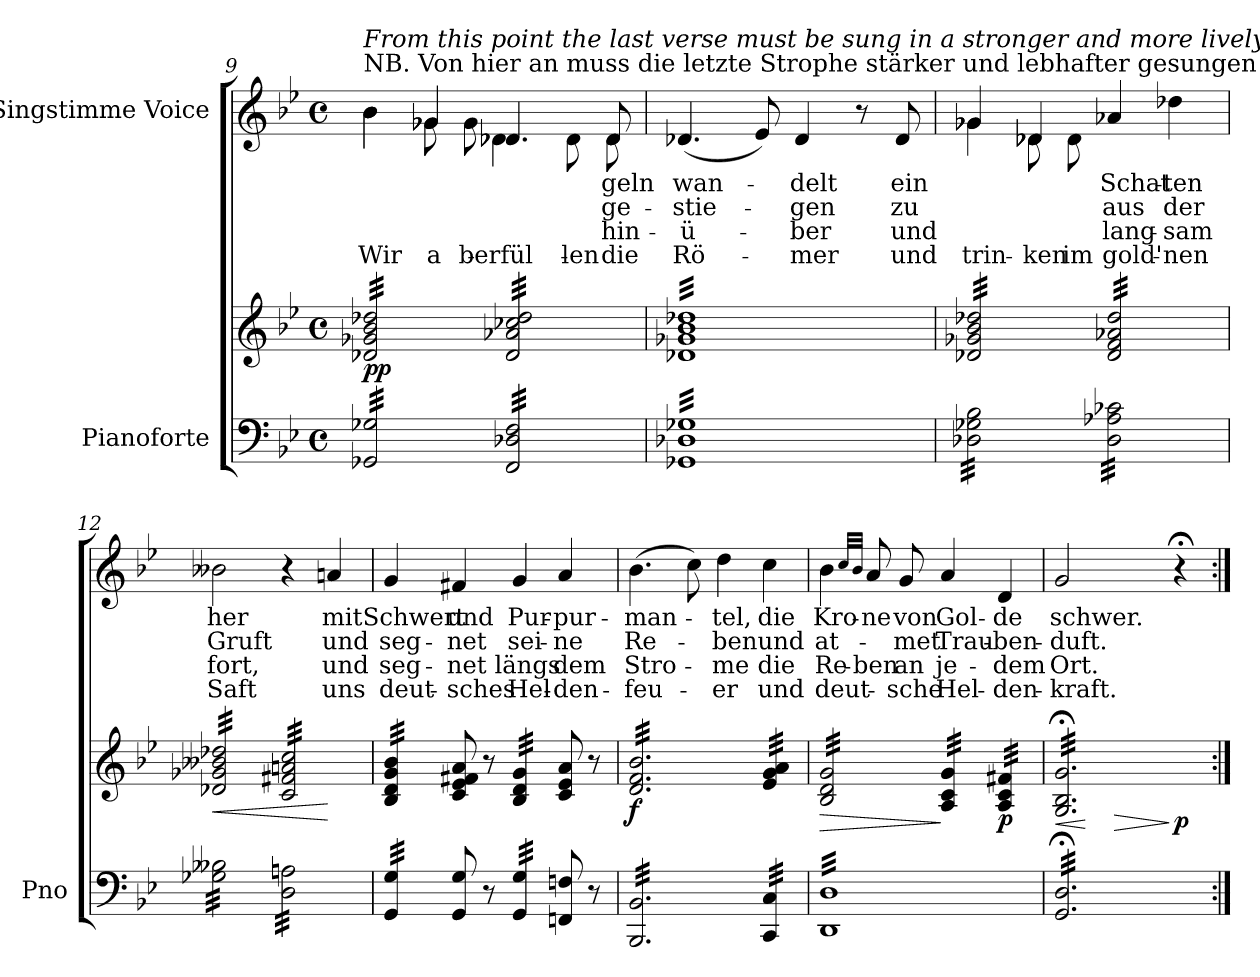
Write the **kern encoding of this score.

**kern	**kern	**dynam	**kern	**text	**text	**text	**text
*part2	*part2	*part2	*part1	*part1	*part1	*part1	*part1
*staff3	*staff2	*staff2/3	*staff1	*staff1	*staff1	*staff1	*staff1
*I"Pianoforte	*	*	*I"Singstimme Voice	*	*	*	*
*I'Pno	*	*	*	*	*	*	*
*clefF4	*clefG2	*	*clefG2	*	*	*	*
*k[b-e-]	*k[b-e-]	*	*k[b-e-]	*	*	*	*
*M4/4	*M4/4	*	*M4/4	*	*	*	*
*met(c)	*met(c)	*	*met(c)	*	*	*	*
=9	=9	=9	=9	=9	=9	=9	=9
*	*	*	*^	*	*	*	*
!	!	!	!LO:TX:a:t=NB. Von hier an muss die letzte Strophe stärker und lebhafter gesungen werden.	!	!	!	!	!
!	!	!	!LO:TX:a:i:t=From this point the last verse must be sung in a stronger and more lively way.	!	!	!	!	!
!	!	!LO:DY:b	!	!	!	!	!	!
*tremolo	*	*	*	*	*	*	*	*
*	*tremolo	*	*	*	*	*	*	*
32GG-X/ 32G-X/LLL	32d-X/ 32g-X/ 32b-/ 32dd-X/LLL	pp	4b-\	4b-	.	.	.	Wir
32GG-X/ 32G-X/	32d-X/ 32g-X/ 32b-/ 32dd-X/	.	.	.	.	.	.	.
32GG-X/ 32G-X/	32d-X/ 32g-X/ 32b-/ 32dd-X/	.	.	.	.	.	.	.
32GG-X/ 32G-X/	32d-X/ 32g-X/ 32b-/ 32dd-X/	.	.	.	.	.	.	.
32GG-X/ 32G-X/	32d-X/ 32g-X/ 32b-/ 32dd-X/	.	.	.	.	.	.	.
32GG-X/ 32G-X/	32d-X/ 32g-X/ 32b-/ 32dd-X/	.	.	.	.	.	.	.
32GG-X/ 32G-X/	32d-X/ 32g-X/ 32b-/ 32dd-X/	.	.	.	.	.	.	.
32GG-X/ 32G-X/	32d-X/ 32g-X/ 32b-/ 32dd-X/	.	.	.	.	.	.	.
32GG-X/ 32G-X/	32d-X/ 32g-X/ 32b-/ 32dd-X/	.	4g-X/	8g-\	.	.	.	a-
32GG-X/ 32G-X/	32d-X/ 32g-X/ 32b-/ 32dd-X/	.	.	.	.	.	.	.
32GG-X/ 32G-X/	32d-X/ 32g-X/ 32b-/ 32dd-X/	.	.	.	.	.	.	.
32GG-X/ 32G-X/	32d-X/ 32g-X/ 32b-/ 32dd-X/	.	.	.	.	.	.	.
32GG-X/ 32G-X/	32d-X/ 32g-X/ 32b-/ 32dd-X/	.	.	8g-\	.	.	.	-ber
32GG-X/ 32G-X/	32d-X/ 32g-X/ 32b-/ 32dd-X/	.	.	.	.	.	.	.
32GG-X/ 32G-X/	32d-X/ 32g-X/ 32b-/ 32dd-X/	.	.	.	.	.	.	.
32GG-X/ 32G-X/JJJ	32d-X/ 32g-X/ 32b-/ 32dd-X/JJJ	.	.	.	.	.	.	.
32FF/ 32D-X/ 32F/LLL	32d-/ 32a-X/ 32cc-X/ 32dd-/LLL	.	4.d-X/	4d-\	.	.	.	fül-
32FF/ 32D-X/ 32F/	32d-/ 32a-X/ 32cc-X/ 32dd-/	.	.	.	.	.	.	.
32FF/ 32D-X/ 32F/	32d-/ 32a-X/ 32cc-X/ 32dd-/	.	.	.	.	.	.	.
32FF/ 32D-X/ 32F/	32d-/ 32a-X/ 32cc-X/ 32dd-/	.	.	.	.	.	.	.
32FF/ 32D-X/ 32F/	32d-/ 32a-X/ 32cc-X/ 32dd-/	.	.	.	.	.	.	.
32FF/ 32D-X/ 32F/	32d-/ 32a-X/ 32cc-X/ 32dd-/	.	.	.	.	.	.	.
32FF/ 32D-X/ 32F/	32d-/ 32a-X/ 32cc-X/ 32dd-/	.	.	.	.	.	.	.
32FF/ 32D-X/ 32F/	32d-/ 32a-X/ 32cc-X/ 32dd-/	.	.	.	.	.	.	.
32FF/ 32D-X/ 32F/	32d-/ 32a-X/ 32cc-X/ 32dd-/	.	.	8d-\	.	.	.	-len
32FF/ 32D-X/ 32F/	32d-/ 32a-X/ 32cc-X/ 32dd-/	.	.	.	.	.	.	.
32FF/ 32D-X/ 32F/	32d-/ 32a-X/ 32cc-X/ 32dd-/	.	.	.	.	.	.	.
32FF/ 32D-X/ 32F/	32d-/ 32a-X/ 32cc-X/ 32dd-/	.	.	.	.	.	.	.
32FF/ 32D-X/ 32F/	32d-/ 32a-X/ 32cc-X/ 32dd-/	.	8d-/	8d-\	-geln	ge-	hin-	die
32FF/ 32D-X/ 32F/	32d-/ 32a-X/ 32cc-X/ 32dd-/	.	.	.	.	.	.	.
32FF/ 32D-X/ 32F/	32d-/ 32a-X/ 32cc-X/ 32dd-/	.	.	.	.	.	.	.
32FF/ 32D-X/ 32F/JJJ	32d-/ 32a-X/ 32cc-X/ 32dd-/JJJ	.	.	.	.	.	.	.
*	*	*	*v	*v	*	*	*	*
=10	=10	=10	=10	=10	=10	=10	=10
32GG-X 32D-X 32G-XLLL	32d-X 32g-X 32b- 32dd-XLLL	.	(4.d-X/	wan-	-stie-	-ü-	Rö-
32GG-X 32D-X 32G-X	32d-X 32g-X 32b- 32dd-X	.	.	.	.	.	.
32GG-X 32D-X 32G-X	32d-X 32g-X 32b- 32dd-X	.	.	.	.	.	.
32GG-X 32D-X 32G-X	32d-X 32g-X 32b- 32dd-X	.	.	.	.	.	.
32GG-X 32D-X 32G-X	32d-X 32g-X 32b- 32dd-X	.	.	.	.	.	.
32GG-X 32D-X 32G-X	32d-X 32g-X 32b- 32dd-X	.	.	.	.	.	.
32GG-X 32D-X 32G-X	32d-X 32g-X 32b- 32dd-X	.	.	.	.	.	.
32GG-X 32D-X 32G-X	32d-X 32g-X 32b- 32dd-X	.	.	.	.	.	.
32GG-X 32D-X 32G-X	32d-X 32g-X 32b- 32dd-X	.	.	.	.	.	.
32GG-X 32D-X 32G-X	32d-X 32g-X 32b- 32dd-X	.	.	.	.	.	.
32GG-X 32D-X 32G-X	32d-X 32g-X 32b- 32dd-X	.	.	.	.	.	.
32GG-X 32D-X 32G-X	32d-X 32g-X 32b- 32dd-X	.	.	.	.	.	.
32GG-X 32D-X 32G-X	32d-X 32g-X 32b- 32dd-X	.	8e-/)	.	.	.	.
32GG-X 32D-X 32G-X	32d-X 32g-X 32b- 32dd-X	.	.	.	.	.	.
32GG-X 32D-X 32G-X	32d-X 32g-X 32b- 32dd-X	.	.	.	.	.	.
32GG-X 32D-X 32G-X	32d-X 32g-X 32b- 32dd-X	.	.	.	.	.	.
32GG-X 32D-X 32G-X	32d-X 32g-X 32b- 32dd-X	.	4d-/	-delt	-gen	-ber	-mer
32GG-X 32D-X 32G-X	32d-X 32g-X 32b- 32dd-X	.	.	.	.	.	.
32GG-X 32D-X 32G-X	32d-X 32g-X 32b- 32dd-X	.	.	.	.	.	.
32GG-X 32D-X 32G-X	32d-X 32g-X 32b- 32dd-X	.	.	.	.	.	.
32GG-X 32D-X 32G-X	32d-X 32g-X 32b- 32dd-X	.	.	.	.	.	.
32GG-X 32D-X 32G-X	32d-X 32g-X 32b- 32dd-X	.	.	.	.	.	.
32GG-X 32D-X 32G-X	32d-X 32g-X 32b- 32dd-X	.	.	.	.	.	.
32GG-X 32D-X 32G-X	32d-X 32g-X 32b- 32dd-X	.	.	.	.	.	.
32GG-X 32D-X 32G-X	32d-X 32g-X 32b- 32dd-X	.	8r	.	.	.	.
32GG-X 32D-X 32G-X	32d-X 32g-X 32b- 32dd-X	.	.	.	.	.	.
32GG-X 32D-X 32G-X	32d-X 32g-X 32b- 32dd-X	.	.	.	.	.	.
32GG-X 32D-X 32G-X	32d-X 32g-X 32b- 32dd-X	.	.	.	.	.	.
32GG-X 32D-X 32G-X	32d-X 32g-X 32b- 32dd-X	.	8d-/	ein	zu	und	und
32GG-X 32D-X 32G-X	32d-X 32g-X 32b- 32dd-X	.	.	.	.	.	.
32GG-X 32D-X 32G-X	32d-X 32g-X 32b- 32dd-X	.	.	.	.	.	.
32GG-X 32D-X 32G-XJJJ	32d-X 32g-X 32b- 32dd-XJJJ	.	.	.	.	.	.
=11	=11	=11	=11	=11	=11	=11	=11
*	*	*	*^	*	*	*	*
32D-X\ 32G-X\ 32B-\LLL	32d-X/ 32g-X/ 32b-/ 32dd-X/LLL	.	4g-X/	4g-	.	.	.	trin-
32D-X\ 32G-X\ 32B-\	32d-X/ 32g-X/ 32b-/ 32dd-X/	.	.	.	.	.	.	.
32D-X\ 32G-X\ 32B-\	32d-X/ 32g-X/ 32b-/ 32dd-X/	.	.	.	.	.	.	.
32D-X\ 32G-X\ 32B-\	32d-X/ 32g-X/ 32b-/ 32dd-X/	.	.	.	.	.	.	.
32D-X\ 32G-X\ 32B-\	32d-X/ 32g-X/ 32b-/ 32dd-X/	.	.	.	.	.	.	.
32D-X\ 32G-X\ 32B-\	32d-X/ 32g-X/ 32b-/ 32dd-X/	.	.	.	.	.	.	.
32D-X\ 32G-X\ 32B-\	32d-X/ 32g-X/ 32b-/ 32dd-X/	.	.	.	.	.	.	.
32D-X\ 32G-X\ 32B-\	32d-X/ 32g-X/ 32b-/ 32dd-X/	.	.	.	.	.	.	.
32D-X\ 32G-X\ 32B-\	32d-X/ 32g-X/ 32b-/ 32dd-X/	.	4d-X/	8d-\	.	.	.	-ken
32D-X\ 32G-X\ 32B-\	32d-X/ 32g-X/ 32b-/ 32dd-X/	.	.	.	.	.	.	.
32D-X\ 32G-X\ 32B-\	32d-X/ 32g-X/ 32b-/ 32dd-X/	.	.	.	.	.	.	.
32D-X\ 32G-X\ 32B-\	32d-X/ 32g-X/ 32b-/ 32dd-X/	.	.	.	.	.	.	.
32D-X\ 32G-X\ 32B-\	32d-X/ 32g-X/ 32b-/ 32dd-X/	.	.	8d-\	.	.	.	im
32D-X\ 32G-X\ 32B-\	32d-X/ 32g-X/ 32b-/ 32dd-X/	.	.	.	.	.	.	.
32D-X\ 32G-X\ 32B-\	32d-X/ 32g-X/ 32b-/ 32dd-X/	.	.	.	.	.	.	.
32D-X\ 32G-X\ 32B-\JJJ	32d-X/ 32g-X/ 32b-/ 32dd-X/JJJ	.	.	.	.	.	.	.
32D-\ 32A-X\ 32c-X\LLL	32d-/ 32f/ 32a-X/ 32dd-/LLL	.	4a-X/	2ryy	Schat-	aus	lang-	gold'-
32D-\ 32A-X\ 32c-X\	32d-/ 32f/ 32a-X/ 32dd-/	.	.	.	.	.	.	.
32D-\ 32A-X\ 32c-X\	32d-/ 32f/ 32a-X/ 32dd-/	.	.	.	.	.	.	.
32D-\ 32A-X\ 32c-X\	32d-/ 32f/ 32a-X/ 32dd-/	.	.	.	.	.	.	.
32D-\ 32A-X\ 32c-X\	32d-/ 32f/ 32a-X/ 32dd-/	.	.	.	.	.	.	.
32D-\ 32A-X\ 32c-X\	32d-/ 32f/ 32a-X/ 32dd-/	.	.	.	.	.	.	.
32D-\ 32A-X\ 32c-X\	32d-/ 32f/ 32a-X/ 32dd-/	.	.	.	.	.	.	.
32D-\ 32A-X\ 32c-X\	32d-/ 32f/ 32a-X/ 32dd-/	.	.	.	.	.	.	.
32D-\ 32A-X\ 32c-X\	32d-/ 32f/ 32a-X/ 32dd-/	.	4dd-X\	.	-ten	der	-sam	-nen
32D-\ 32A-X\ 32c-X\	32d-/ 32f/ 32a-X/ 32dd-/	.	.	.	.	.	.	.
32D-\ 32A-X\ 32c-X\	32d-/ 32f/ 32a-X/ 32dd-/	.	.	.	.	.	.	.
32D-\ 32A-X\ 32c-X\	32d-/ 32f/ 32a-X/ 32dd-/	.	.	.	.	.	.	.
32D-\ 32A-X\ 32c-X\	32d-/ 32f/ 32a-X/ 32dd-/	.	.	.	.	.	.	.
32D-\ 32A-X\ 32c-X\	32d-/ 32f/ 32a-X/ 32dd-/	.	.	.	.	.	.	.
32D-\ 32A-X\ 32c-X\	32d-/ 32f/ 32a-X/ 32dd-/	.	.	.	.	.	.	.
32D-\ 32A-X\ 32c-X\JJJ	32d-/ 32f/ 32a-X/ 32dd-/JJJ	.	.	.	.	.	.	.
*	*	*	*v	*v	*	*	*	*
=12	=12	=12	=12	=12	=12	=12	=12
!	!	!LO:HP:b	!	!	!	!	!
*	*^	*	*	*	*	*	*
32G-X\ 32B--X\LLL	32d-X/ 32g-X/ 32b--X/ 32dd-X/LLL	2ryy	<	2b--X\	her	Gruft	fort,	Saft
32G-X\ 32B--X\	32d-X/ 32g-X/ 32b--X/ 32dd-X/	.	.	.	.	.	.	.
32G-X\ 32B--X\	32d-X/ 32g-X/ 32b--X/ 32dd-X/	.	.	.	.	.	.	.
32G-X\ 32B--X\	32d-X/ 32g-X/ 32b--X/ 32dd-X/	.	.	.	.	.	.	.
32G-X\ 32B--X\	32d-X/ 32g-X/ 32b--X/ 32dd-X/	.	.	.	.	.	.	.
32G-X\ 32B--X\	32d-X/ 32g-X/ 32b--X/ 32dd-X/	.	.	.	.	.	.	.
32G-X\ 32B--X\	32d-X/ 32g-X/ 32b--X/ 32dd-X/	.	.	.	.	.	.	.
32G-X\ 32B--X\	32d-X/ 32g-X/ 32b--X/ 32dd-X/	.	.	.	.	.	.	.
32G-X\ 32B--X\	32d-X/ 32g-X/ 32b--X/ 32dd-X/	.	.	.	.	.	.	.
32G-X\ 32B--X\	32d-X/ 32g-X/ 32b--X/ 32dd-X/	.	.	.	.	.	.	.
32G-X\ 32B--X\	32d-X/ 32g-X/ 32b--X/ 32dd-X/	.	.	.	.	.	.	.
32G-X\ 32B--X\	32d-X/ 32g-X/ 32b--X/ 32dd-X/	.	.	.	.	.	.	.
32G-X\ 32B--X\	32d-X/ 32g-X/ 32b--X/ 32dd-X/	.	.	.	.	.	.	.
32G-X\ 32B--X\	32d-X/ 32g-X/ 32b--X/ 32dd-X/	.	.	.	.	.	.	.
32G-X\ 32B--X\	32d-X/ 32g-X/ 32b--X/ 32dd-X/	.	.	.	.	.	.	.
32G-X\ 32B--X\JJJ	32d-X/ 32g-X/ 32b--X/ 32dd-X/JJJ	.	.	.	.	.	.	.
32D\ 32An\LLL	32c/ 32f#X/ 32an/ 32cc/LLL	4ryy	.	4r	.	.	.	.
32D\ 32An\	32c/ 32f#X/ 32an/ 32cc/	.	.	.	.	.	.	.
32D\ 32An\	32c/ 32f#X/ 32an/ 32cc/	.	.	.	.	.	.	.
32D\ 32An\	32c/ 32f#X/ 32an/ 32cc/	.	.	.	.	.	.	.
32D\ 32An\	32c/ 32f#X/ 32an/ 32cc/	.	.	.	.	.	.	.
32D\ 32An\	32c/ 32f#X/ 32an/ 32cc/	.	.	.	.	.	.	.
32D\ 32An\	32c/ 32f#X/ 32an/ 32cc/	.	.	.	.	.	.	.
32D\ 32An\	32c/ 32f#X/ 32an/ 32cc/	.	.	.	.	.	.	.
32D\ 32An\	32c/ 32f#X/ 32an/ 32cc/	4ryy	[	4an/	mit	und	und	uns
32D\ 32An\	32c/ 32f#X/ 32an/ 32cc/	.	.	.	.	.	.	.
32D\ 32An\	32c/ 32f#X/ 32an/ 32cc/	.	.	.	.	.	.	.
32D\ 32An\	32c/ 32f#X/ 32an/ 32cc/	.	.	.	.	.	.	.
32D\ 32An\	32c/ 32f#X/ 32an/ 32cc/	.	.	.	.	.	.	.
32D\ 32An\	32c/ 32f#X/ 32an/ 32cc/	.	.	.	.	.	.	.
32D\ 32An\	32c/ 32f#X/ 32an/ 32cc/	.	.	.	.	.	.	.
32D\ 32An\JJJ	32c/ 32f#X/ 32an/ 32cc/JJJ	.	.	.	.	.	.	.
*	*v	*v	*	*	*	*	*	*
=13	=13	=13	=13	=13	=13	=13	=13
32GG/ 32G/LLL	32B-/ 32d/ 32g/ 32b-/LLL	.	4g/	Schwert	seg-	seg-	deut-
32GG/ 32G/	32B-/ 32d/ 32g/ 32b-/	.	.	.	.	.	.
32GG/ 32G/	32B-/ 32d/ 32g/ 32b-/	.	.	.	.	.	.
32GG/ 32G/	32B-/ 32d/ 32g/ 32b-/	.	.	.	.	.	.
32GG/ 32G/	32B-/ 32d/ 32g/ 32b-/	.	.	.	.	.	.
32GG/ 32G/	32B-/ 32d/ 32g/ 32b-/	.	.	.	.	.	.
32GG/ 32G/	32B-/ 32d/ 32g/ 32b-/	.	.	.	.	.	.
32GG/ 32G/JJJ	32B-/ 32d/ 32g/ 32b-/JJJ	.	.	.	.	.	.
*	*Xtremolo	*	*	*	*	*	*
*Xtremolo	*	*	*	*	*	*	*
8GG/ 8G/	8c/ 8e-/ 8f#X/ 8a/	.	4f#X/	und	-net	-net	-sches
8r	8r	.	.	.	.	.	.
*tremolo	*	*	*	*	*	*	*
*	*tremolo	*	*	*	*	*	*
32GG/ 32G/LLL	32B-/ 32d/ 32g/LLL	.	4g/	Pur-	sei-	längs	Hel-
32GG/ 32G/	32B-/ 32d/ 32g/	.	.	.	.	.	.
32GG/ 32G/	32B-/ 32d/ 32g/	.	.	.	.	.	.
32GG/ 32G/	32B-/ 32d/ 32g/	.	.	.	.	.	.
32GG/ 32G/	32B-/ 32d/ 32g/	.	.	.	.	.	.
32GG/ 32G/	32B-/ 32d/ 32g/	.	.	.	.	.	.
32GG/ 32G/	32B-/ 32d/ 32g/	.	.	.	.	.	.
32GG/ 32G/JJJ	32B-/ 32d/ 32g/JJJ	.	.	.	.	.	.
*	*Xtremolo	*	*	*	*	*	*
*Xtremolo	*	*	*	*	*	*	*
8FFn/ 8Fn/	8c/ 8e-/ 8a/	.	4a/	-pur-	-ne	dem	-den-
8r	8r	.	.	.	.	.	.
=14	=14	=14	=14	=14	=14	=14	=14
!	!	!LO:DY:b	!	!	!	!	!
*tremolo	*	*	*	*	*	*	*
*	*tremolo	*	*	*	*	*	*
32BBB-/ 32BB-/LLL	32d/ 32f/ 32b-/LLL	f	(4.b-\	-man-	Re-	Stro-	-feu-
32BBB-/ 32BB-/	32d/ 32f/ 32b-/	.	.	.	.	.	.
32BBB-/ 32BB-/	32d/ 32f/ 32b-/	.	.	.	.	.	.
32BBB-/ 32BB-/	32d/ 32f/ 32b-/	.	.	.	.	.	.
32BBB-/ 32BB-/	32d/ 32f/ 32b-/	.	.	.	.	.	.
32BBB-/ 32BB-/	32d/ 32f/ 32b-/	.	.	.	.	.	.
32BBB-/ 32BB-/	32d/ 32f/ 32b-/	.	.	.	.	.	.
32BBB-/ 32BB-/	32d/ 32f/ 32b-/	.	.	.	.	.	.
32BBB-/ 32BB-/	32d/ 32f/ 32b-/	.	.	.	.	.	.
32BBB-/ 32BB-/	32d/ 32f/ 32b-/	.	.	.	.	.	.
32BBB-/ 32BB-/	32d/ 32f/ 32b-/	.	.	.	.	.	.
32BBB-/ 32BB-/	32d/ 32f/ 32b-/	.	.	.	.	.	.
32BBB-/ 32BB-/	32d/ 32f/ 32b-/	.	8cc\)	.	.	.	.
32BBB-/ 32BB-/	32d/ 32f/ 32b-/	.	.	.	.	.	.
32BBB-/ 32BB-/	32d/ 32f/ 32b-/	.	.	.	.	.	.
32BBB-/ 32BB-/	32d/ 32f/ 32b-/	.	.	.	.	.	.
32BBB-/ 32BB-/	32d/ 32f/ 32b-/	.	4dd\	-tel,	-ben	-me	-er
32BBB-/ 32BB-/	32d/ 32f/ 32b-/	.	.	.	.	.	.
32BBB-/ 32BB-/	32d/ 32f/ 32b-/	.	.	.	.	.	.
32BBB-/ 32BB-/	32d/ 32f/ 32b-/	.	.	.	.	.	.
32BBB-/ 32BB-/	32d/ 32f/ 32b-/	.	.	.	.	.	.
32BBB-/ 32BB-/	32d/ 32f/ 32b-/	.	.	.	.	.	.
32BBB-/ 32BB-/	32d/ 32f/ 32b-/	.	.	.	.	.	.
32BBB-/ 32BB-/JJJ	32d/ 32f/ 32b-/JJJ	.	.	.	.	.	.
32CC/ 32C/LLL	32e-/ 32g/ 32a/LLL	.	4cc\	die	und	die	und
32CC/ 32C/	32e-/ 32g/ 32a/	.	.	.	.	.	.
32CC/ 32C/	32e-/ 32g/ 32a/	.	.	.	.	.	.
32CC/ 32C/	32e-/ 32g/ 32a/	.	.	.	.	.	.
32CC/ 32C/	32e-/ 32g/ 32a/	.	.	.	.	.	.
32CC/ 32C/	32e-/ 32g/ 32a/	.	.	.	.	.	.
32CC/ 32C/	32e-/ 32g/ 32a/	.	.	.	.	.	.
32CC/ 32C/JJJ	32e-/ 32g/ 32a/JJJ	.	.	.	.	.	.
=15	=15	=15	=15	=15	=15	=15	=15
!	!	!LO:HP:b	!	!	!	!	!
32DD 32DLLL	32B-/ 32d/ 32g/LLL	>	4b-\	Kro-	at-	Re-	deut-
32DD 32D	32B-/ 32d/ 32g/	.	.	.	.	.	.
32DD 32D	32B-/ 32d/ 32g/	.	.	.	.	.	.
32DD 32D	32B-/ 32d/ 32g/	.	.	.	.	.	.
32DD 32D	32B-/ 32d/ 32g/	.	.	.	.	.	.
32DD 32D	32B-/ 32d/ 32g/	.	.	.	.	.	.
32DD 32D	32B-/ 32d/ 32g/	.	.	.	.	.	.
32DD 32D	32B-/ 32d/ 32g/	.	.	.	.	.	.
.	.	.	32qcc/LLL	.	.	.	.
.	.	.	32qb-/JJJ	.	.	.	.
32DD 32D	32B-/ 32d/ 32g/	.	8a/	-ne	.	-ben	.
32DD 32D	32B-/ 32d/ 32g/	.	.	.	.	.	.
32DD 32D	32B-/ 32d/ 32g/	.	.	.	.	.	.
32DD 32D	32B-/ 32d/ 32g/	.	.	.	.	.	.
32DD 32D	32B-/ 32d/ 32g/	.	8g/	von	-met	an	-sche
32DD 32D	32B-/ 32d/ 32g/	.	.	.	.	.	.
32DD 32D	32B-/ 32d/ 32g/	.	.	.	.	.	.
32DD 32D	32B-/ 32d/ 32g/JJJ	.	.	.	.	.	.
32DD 32D	32A/ 32c/ 32g/LLL	]	4a/	Gol-	Trau-	je-	Hel-
32DD 32D	32A/ 32c/ 32g/	.	.	.	.	.	.
32DD 32D	32A/ 32c/ 32g/	.	.	.	.	.	.
32DD 32D	32A/ 32c/ 32g/	.	.	.	.	.	.
32DD 32D	32A/ 32c/ 32g/	.	.	.	.	.	.
32DD 32D	32A/ 32c/ 32g/	.	.	.	.	.	.
32DD 32D	32A/ 32c/ 32g/	.	.	.	.	.	.
32DD 32D	32A/ 32c/ 32g/JJJ	.	.	.	.	.	.
!	!	!LO:DY:b	!	!	!	!	!
32DD 32D	32A/ 32c/ 32f#X/LLL	p	4d/	-de	-ben-	-dem	-den-
32DD 32D	32A/ 32c/ 32f#X/	.	.	.	.	.	.
32DD 32D	32A/ 32c/ 32f#X/	.	.	.	.	.	.
32DD 32D	32A/ 32c/ 32f#X/	.	.	.	.	.	.
32DD 32D	32A/ 32c/ 32f#X/	.	.	.	.	.	.
32DD 32D	32A/ 32c/ 32f#X/	.	.	.	.	.	.
32DD 32D	32A/ 32c/ 32f#X/	.	.	.	.	.	.
32DD 32DJJJ	32A/ 32c/ 32f#X/JJJ	.	.	.	.	.	.
=16	=16	=16	=16	=16	=16	=16	=16
!	!	!LO:HP:b	!	!	!	!	!
*	*^	*	*	*	*	*	*
32GG/; 32D/;LLL	32G/;< 32B-/;< 32g/;<LLL	8ryy	<	2g/	schwer.	-duft.	Ort.	-kraft.
32GG/; 32D/;	32G/;< 32B-/;< 32g/;<	.	.	.	.	.	.	.
32GG/; 32D/;	32G/;< 32B-/;< 32g/;<	.	.	.	.	.	.	.
32GG/; 32D/;	32G/;< 32B-/;< 32g/;<	.	.	.	.	.	.	.
32GG/; 32D/;	32G/;< 32B-/;< 32g/;<	8ryy	[	.	.	.	.	.
32GG/; 32D/;	32G/;< 32B-/;< 32g/;<	.	.	.	.	.	.	.
32GG/; 32D/;	32G/;< 32B-/;< 32g/;<	.	.	.	.	.	.	.
32GG/; 32D/;	32G/;< 32B-/;< 32g/;<	.	.	.	.	.	.	.
!	!	!	!LO:HP:b	!	!	!	!	!
32GG/; 32D/;	32G/;< 32B-/;< 32g/;<	8ryy	>	.	.	.	.	.
32GG/; 32D/;	32G/;< 32B-/;< 32g/;<	.	.	.	.	.	.	.
32GG/; 32D/;	32G/;< 32B-/;< 32g/;<	.	.	.	.	.	.	.
32GG/; 32D/;	32G/;< 32B-/;< 32g/;<	.	.	.	.	.	.	.
32GG/; 32D/;	32G/;< 32B-/;< 32g/;<	8ryy	.	.	.	.	.	.
32GG/; 32D/;	32G/;< 32B-/;< 32g/;<	.	.	.	.	.	.	.
32GG/; 32D/;	32G/;< 32B-/;< 32g/;<	.	.	.	.	.	.	.
32GG/; 32D/;	32G/;< 32B-/;< 32g/;<	.	.	.	.	.	.	.
!	!	!	!LO:DY:n=1:b	!	!	!	!	!
32GG/; 32D/;	32G/;< 32B-/;< 32g/;<	4ryy	] p	4r;<	.	.	.	.
32GG/; 32D/;	32G/;< 32B-/;< 32g/;<	.	.	.	.	.	.	.
32GG/; 32D/;	32G/;< 32B-/;< 32g/;<	.	.	.	.	.	.	.
32GG/; 32D/;	32G/;< 32B-/;< 32g/;<	.	.	.	.	.	.	.
32GG/; 32D/;	32G/;< 32B-/;< 32g/;<	.	.	.	.	.	.	.
32GG/; 32D/;	32G/;< 32B-/;< 32g/;<	.	.	.	.	.	.	.
32GG/; 32D/;	32G/;< 32B-/;< 32g/;<	.	.	.	.	.	.	.
32GG/; 32D/;JJJ	32G/;< 32B-/;< 32g/;<JJJ	.	.	.	.	.	.	.
*	*Xtremolo	*	*	*	*	*	*	*
*Xtremolo	*	*	*	*	*	*	*	*
*	*v	*v	*	*	*	*	*	*
=:|!	=:|!	=:|!	=:|!	=:|!	=:|!	=:|!	=:|!
*-	*-	*-	*-	*-	*-	*-	*-
